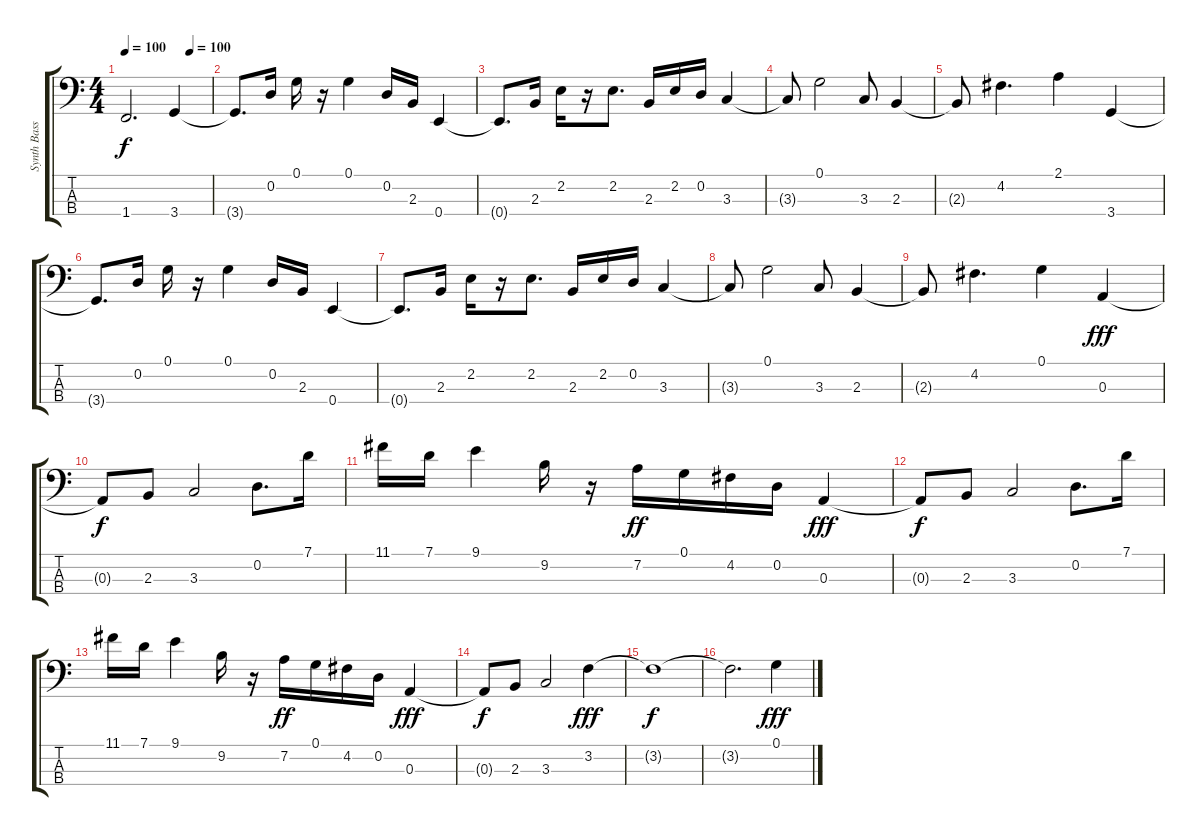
\track ("Synth Bass" "Synth Bass") {instrument synthbass2}
\staff {score tabs}
\tuning (G2 D2 A1 E1) {hide}
\ts (4 4)
\tempo 100
\tempo (100 0.75)
\clef f4
\ks c
1.4{t}.2{d dy f} 3.4.4{volume 7} |
3.4{t}.8{d} 0.2.16 0.1.16 r.16 0.1.4 0.2.16 2.3.16 0.4.4 |
0.4{t}.8{d} 2.3.16 2.2.16 r.16 2.2.8{d} 2.3.16 2.2.16 0.2.16 3.3.4 |
3.3{t}.8 0.1.2 3.3.8 2.3.4 |
2.3{t}.8 4.2.4{d} 2.1.4 3.4.4 |
3.4{t}.8{d} 0.2.16 0.1.16 r.16 0.1.4 0.2.16 2.3.16 0.4.4 |
0.4{t}.8{d} 2.3.16 2.2.16 r.16 2.2.8{d} 2.3.16 2.2.16 0.2.16 3.3.4 |
3.3{t}.8 0.1.2 3.3.8 2.3.4 |
2.3{t}.8 4.2.4{d} 0.1.4 0.3.4{dy fff} |
0.3{t}.8{dy f} 2.3.8 3.3.2 0.2.8{d} 7.1.16 |
11.1.16 7.1.16 9.1.4 9.2.16 r.16 7.2.16{dy ff} 0.1.16 4.2.16 0.2.16 0.3.4{dy fff} |
0.3{t}.8{dy f} 2.3.8 3.3.2 0.2.8{d} 7.1.16 |
11.1.16 7.1.16 9.1.4 9.2.16 r.16 7.2.16{dy ff} 0.1.16 4.2.16 0.2.16 0.3.4{dy fff} |
0.3{t}.8{dy f} 2.3.8 3.3.2 3.2.4{dy fff} |
3.2{t}.1{dy f} |
3.2{t}.2{d} 0.1.4{dy fff}
